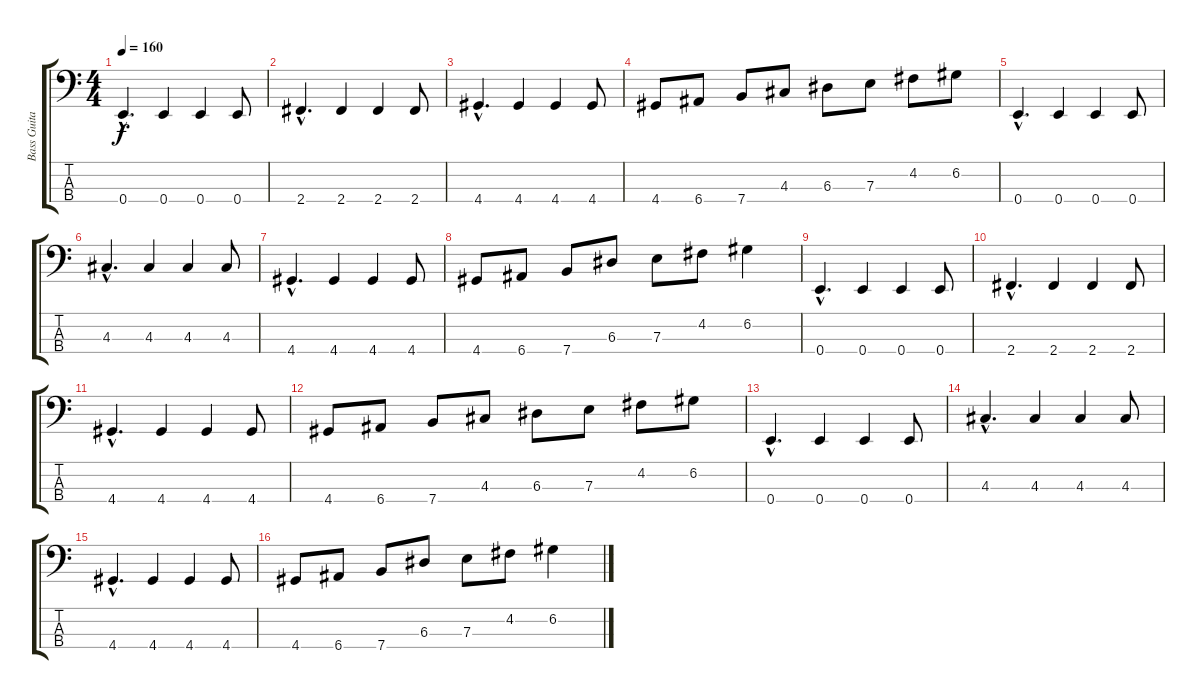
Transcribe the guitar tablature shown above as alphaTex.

\track ("Bass Guitar" "Bass Guita") {instrument electricbasspick}
\staff {score tabs}
\tuning (G2 D2 A1 E1) {hide}
\ts (4 4)
\tempo 160
\clef f4
\ks c
0.4{hac}.4{d dy f} 0.4.4 0.4.4 0.4.8 |
2.4{hac}.4{d} 2.4.4 2.4.4 2.4.8 |
4.4{hac}.4{d} 4.4.4 4.4.4 4.4.8 |
4.4.8 6.4.8 7.4.8 4.3.8 6.3.8 7.3.8 4.2.8 6.2.8 |
0.4{hac}.4{d} 0.4.4 0.4.4 0.4.8 |
4.3{hac}.4{d} 4.3.4 4.3.4 4.3.8 |
4.4{hac}.4{d} 4.4.4 4.4.4 4.4.8 |
4.4.8 6.4.8 7.4.8 6.3.8 7.3.8 4.2.8 6.2.4 |
0.4{hac}.4{d} 0.4.4 0.4.4 0.4.8 |
2.4{hac}.4{d} 2.4.4 2.4.4 2.4.8 |
4.4{hac}.4{d} 4.4.4 4.4.4 4.4.8 |
4.4.8 6.4.8 7.4.8 4.3.8 6.3.8 7.3.8 4.2.8 6.2.8 |
0.4{hac}.4{d} 0.4.4 0.4.4 0.4.8 |
4.3{hac}.4{d} 4.3.4 4.3.4 4.3.8 |
4.4{hac}.4{d} 4.4.4 4.4.4 4.4.8 |
4.4.8 6.4.8 7.4.8 6.3.8 7.3.8 4.2.8 6.2.4
